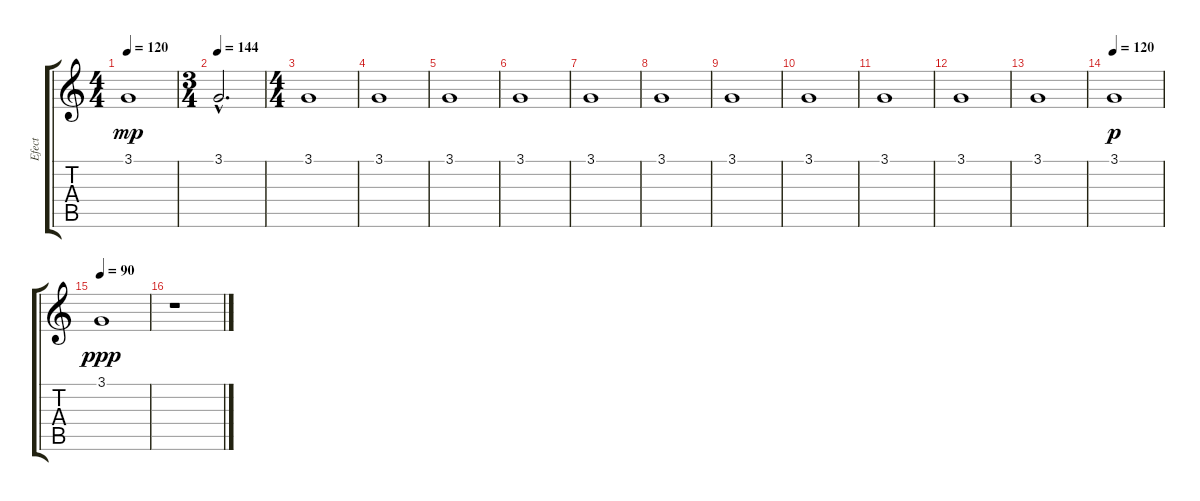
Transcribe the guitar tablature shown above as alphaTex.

\track ("Efect" "Efect") {instrument seashore}
\staff {score tabs}
\tuning (E4 B3 G3 D3 A2 E2) {hide}
\ts (4 4)
\tempo 120
\clef g2
\ks c
3.1.1{dy mp} |
\ts (3 4)
\tempo 144
3.1{hac}.2{d} |
\ts (4 4)
3.1.1 |
3.1.1 |
3.1.1 |
3.1.1 |
3.1.1 |
3.1.1 |
3.1.1 |
3.1.1 |
3.1.1 |
3.1.1 |
3.1.1 |
\tempo 120
3.1.1{dy p} |
\tempo 90
3.1.1{dy ppp} |
r.1
